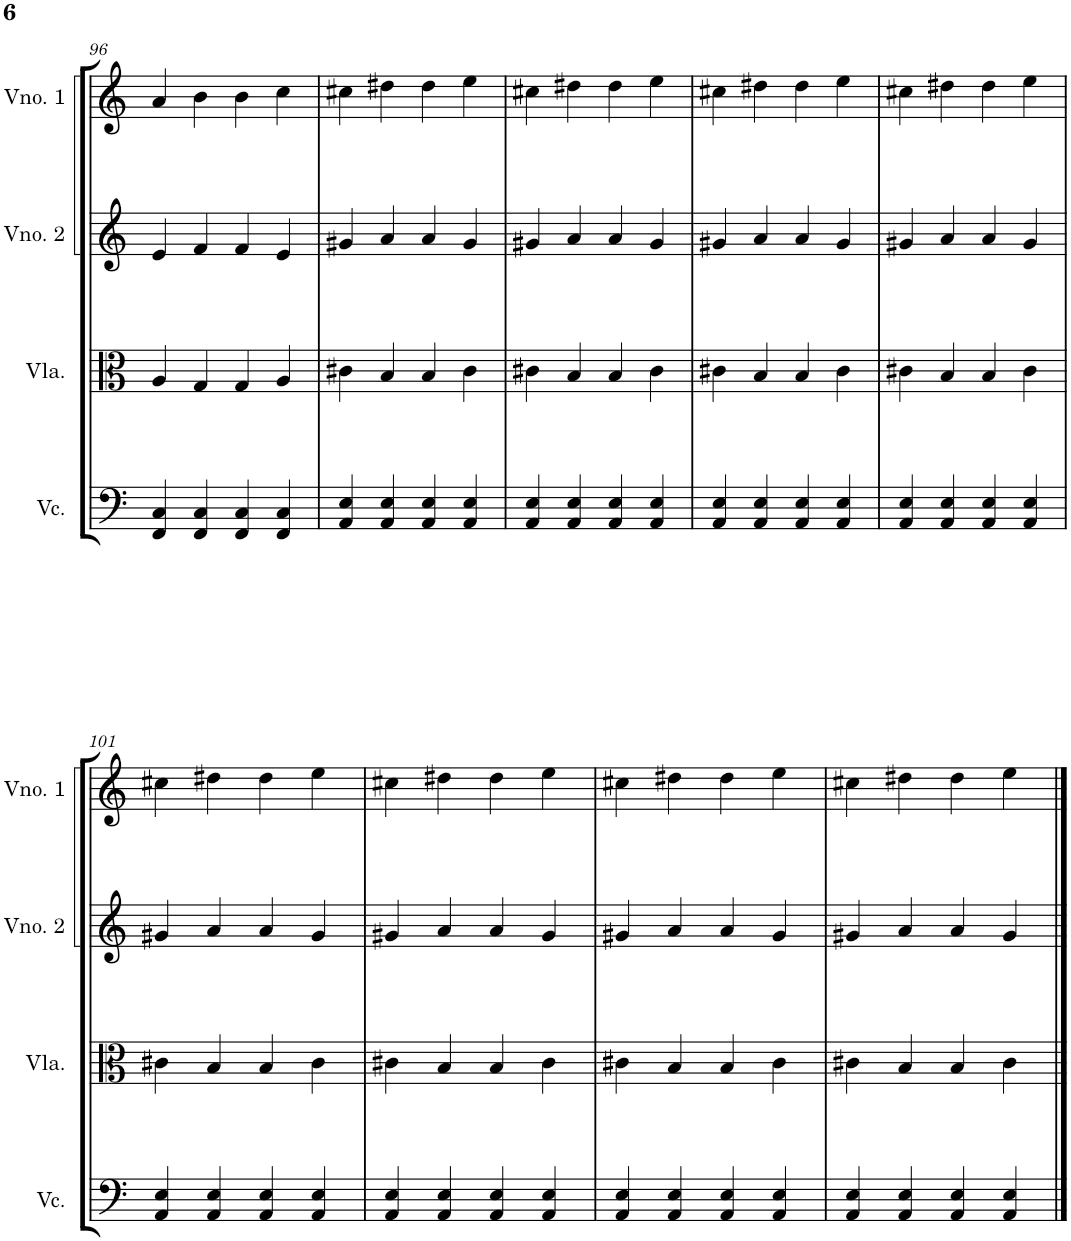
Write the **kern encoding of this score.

**kern	**kern	**kern	**kern
*part4	*part3	*part2	*part1
*staff4	*staff3	*staff2	*staff1
*I"Violoncelo	*I"Viola	*I"Violino 2	*I"Violino 1
*I'Vc.	*I'Vla.	*I'Vno. 2	*I'Vno. 1
!!LO:PB:g=z
*clefF4	*clefC3	*clefG2	*clefG2
*k[]	*k[]	*k[]	*k[]
*M4/4	*M4/4	*M4/4	*M4/4
=96	=96	=96	=96
4FF/ 4C/	4A/	4e/	4a/
4FF/ 4C/	4G/	4f/	4b\
4FF/ 4C/	4G/	4f/	4b\
4FF/ 4C/	4A/	4e/	4cc\
=97	=97	=97	=97
4AA/ 4E/	4c#X\	4g#X/	4cc#X\
4AA/ 4E/	4B/	4a/	4dd#X\
4AA/ 4E/	4B/	4a/	4dd#\
4AA/ 4E/	4c#\	4g#/	4ee\
=98	=98	=98	=98
4AA/ 4E/	4c#X\	4g#X/	4cc#X\
4AA/ 4E/	4B/	4a/	4dd#X\
4AA/ 4E/	4B/	4a/	4dd#\
4AA/ 4E/	4c#\	4g#/	4ee\
=99	=99	=99	=99
4AA/ 4E/	4c#X\	4g#X/	4cc#X\
4AA/ 4E/	4B/	4a/	4dd#X\
4AA/ 4E/	4B/	4a/	4dd#\
4AA/ 4E/	4c#\	4g#/	4ee\
=100	=100	=100	=100
4AA/ 4E/	4c#X\	4g#X/	4cc#X\
4AA/ 4E/	4B/	4a/	4dd#X\
4AA/ 4E/	4B/	4a/	4dd#\
4AA/ 4E/	4c#\	4g#/	4ee\
!!LO:LB:g=z
=101	=101	=101	=101
4AA/ 4E/	4c#X\	4g#X/	4cc#X\
4AA/ 4E/	4B/	4a/	4dd#X\
4AA/ 4E/	4B/	4a/	4dd#\
4AA/ 4E/	4c#\	4g#/	4ee\
=102	=102	=102	=102
4AA/ 4E/	4c#X\	4g#X/	4cc#X\
4AA/ 4E/	4B/	4a/	4dd#X\
4AA/ 4E/	4B/	4a/	4dd#\
4AA/ 4E/	4c#\	4g#/	4ee\
=103	=103	=103	=103
4AA/ 4E/	4c#X\	4g#X/	4cc#X\
4AA/ 4E/	4B/	4a/	4dd#X\
4AA/ 4E/	4B/	4a/	4dd#\
4AA/ 4E/	4c#\	4g#/	4ee\
=104	=104	=104	=104
4AA/ 4E/	4c#X\	4g#X/	4cc#X\
4AA/ 4E/	4B/	4a/	4dd#X\
4AA/ 4E/	4B/	4a/	4dd#\
4AA/ 4E/	4c#\	4g#/	4ee\
==	==	==	==
*-	*-	*-	*-
